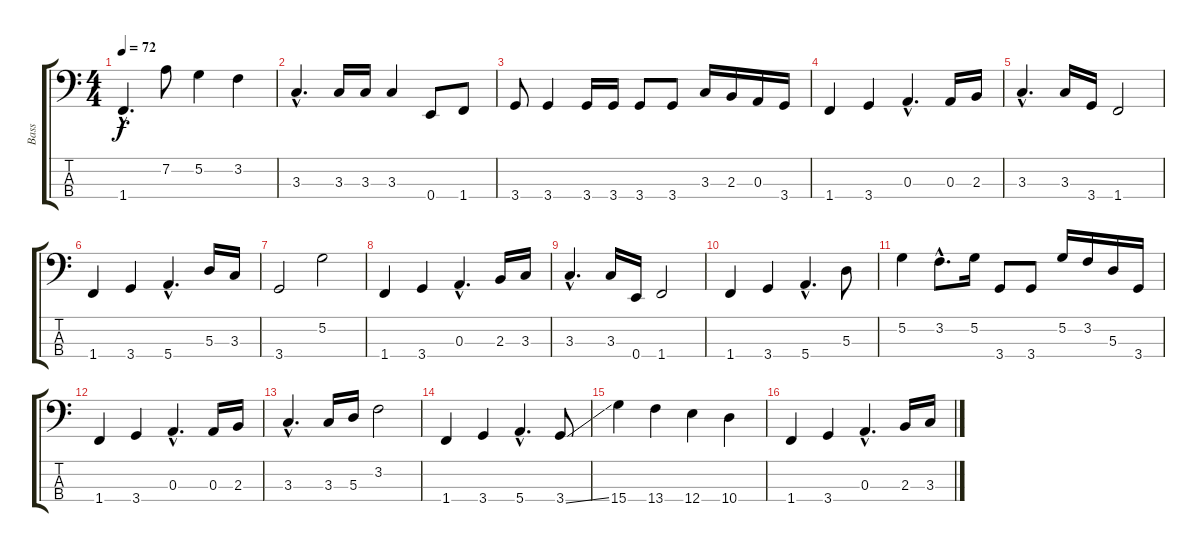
\track ("Bass" "Bass") {instrument electricbassfinger}
\staff {score tabs}
\tuning (G2 D2 A1 E1) {hide}
\ts (4 4)
\tempo 72
\clef f4
\ks c
1.4{hac}.4{d dy f} 7.2.8 5.2.4 3.2.4 |
3.3{hac}.4{d} 3.3.16 3.3.16 3.3.4 0.4.8 1.4.8 |
3.4.8 3.4.4 3.4.16 3.4.16 3.4.8 3.4.8 3.3.16 2.3.16 0.3.16 3.4.16 |
1.4.4 3.4.4 0.3{hac}.4{d} 0.3.16 2.3.16 |
3.3{hac}.4{d} 3.3.16 3.4.16 1.4.2 |
1.4.4 3.4.4 5.4{hac}.4{d} 5.3.16 3.3.16 |
3.4.2 5.2.2 |
1.4.4 3.4.4 0.3{hac}.4{d} 2.3.16 3.3.16 |
3.3{hac}.4{d} 3.3.16 0.4.16 1.4.2 |
1.4.4 3.4.4 5.4{hac}.4{d} 5.3.8 |
5.2.4 3.2{hac}.8{d} 5.2.16 3.4.8 3.4.8 5.2.16 3.2.16 5.3.16 3.4.16 |
1.4.4 3.4.4 0.3{hac}.4{d} 0.3.16 2.3.16 |
3.3{hac}.4{d} 3.3.16 5.3.16 3.2.2 |
1.4.4 3.4.4 5.4{hac}.4{d} 3.4{ss}.8 |
15.4.4 13.4.4 12.4.4 10.4.4 |
1.4.4 3.4.4 0.3{hac}.4{d} 2.3.16 3.3.16
